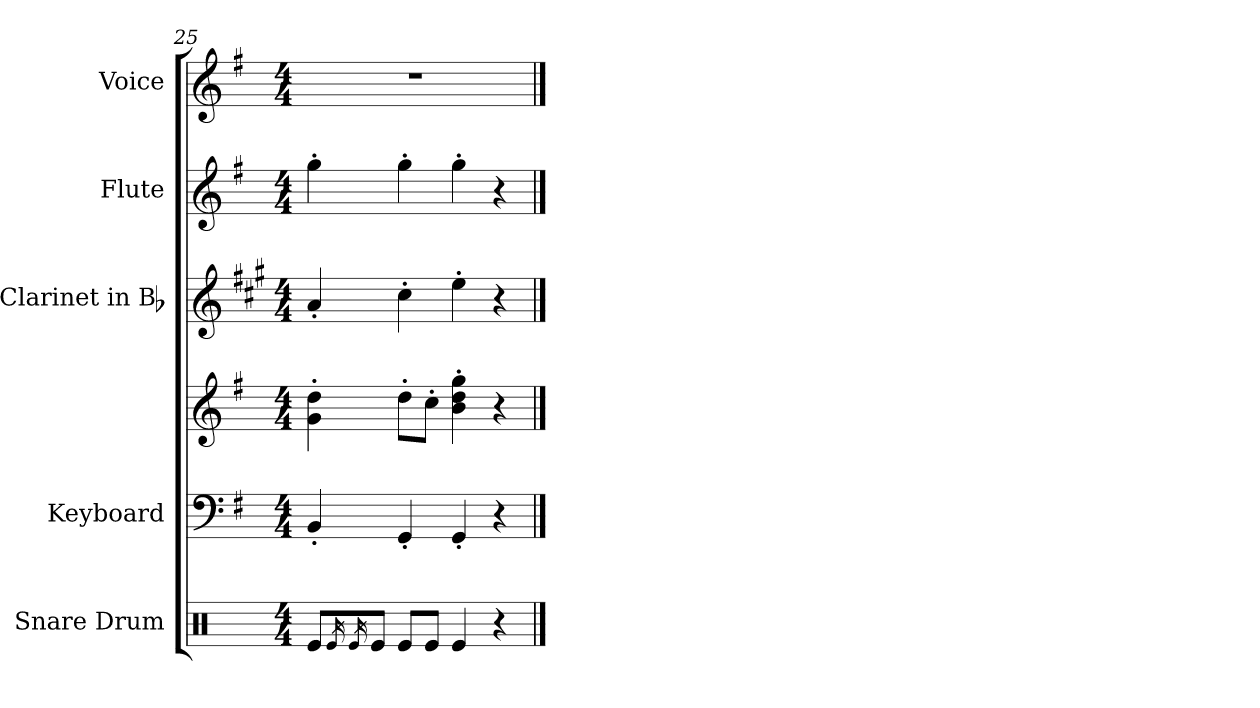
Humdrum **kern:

**kern	**kern	**kern	**kern	**kern	**kern
*part5	*part4	*part4	*part3	*part2	*part1
*staff6	*staff5	*staff4	*staff3	*staff2	*staff1
*I"Snare Drum	*I"Keyboard	*	*I"Clarinet in Bb	*I"Flute	*I"Voice
*I'S. D.	*I'Kbd.	*	*I'Cl.	*I'Fl.	*I'Voice
*clefX	*clefF4	*clefG2	*clefG2	*clefG2	*clefG2
*	*	*	*ITrd1c2	*	*
*k[]	*k[f#]	*k[f#]	*k[f#]	*k[f#]	*k[f#]
*C:	*G:	*G:	*G:	*G:	*G:
*M4/4	*M4/4	*M4/4	*M4/4	*M4/4	*M4/4
=25	=25	=25	=25	=25	=25
8Rei/L	4BB'i/	4gi\' 4ddi'	4g'i/	4gg'i\	1r
16qRei/	.	.	.	.	.
16qRei/	.	.	.	.	.
8Rei/J	.	.	.	.	.
8Rei/L	4GG'i/	8dd'i\L	4b'i\	4gg'i\	.
8Rei/J	.	8cc'i\J	.	.	.
4Rei/	4GG'i/	4bi\' 4ddi' 4ggi'	4dd'i\	4gg'i\	.
4r	4r	4r	4r	4r	.
==	==	==	==	==	==
*-	*-	*-	*-	*-	*-
